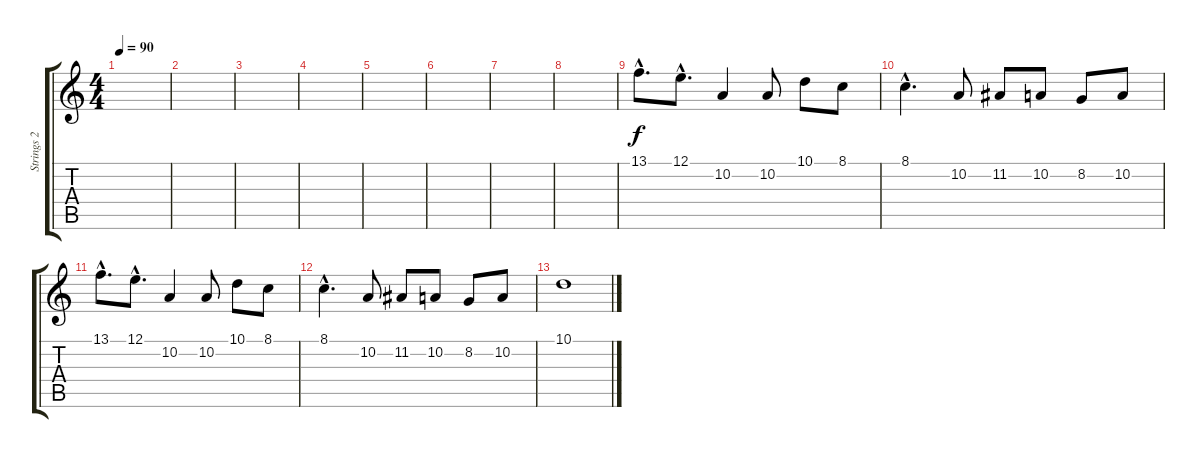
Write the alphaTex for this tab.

\track ("Strings 2" "Strings 2") {instrument stringensemble1}
\staff {score tabs}
\tuning (E4 B3 G3 D3 A2 E2) {hide}
\ts (4 4)
\tempo 90
\clef g2
\ks c
|
|
|
|
|
|
|
|
13.1{hac}.8{d volume 13} 12.1{hac}.8{d} 10.2.4 10.2.8 10.1.8 8.1.8 |
8.1{hac}.4{d} 10.2.8 11.2.8 10.2.8 8.2.8 10.2.8 |
13.1{hac}.8{d} 12.1{hac}.8{d} 10.2.4 10.2.8 10.1.8 8.1.8 |
8.1{hac}.4{d} 10.2.8 11.2.8 10.2.8 8.2.8 10.2.8 |
10.1.1{volume 0}
